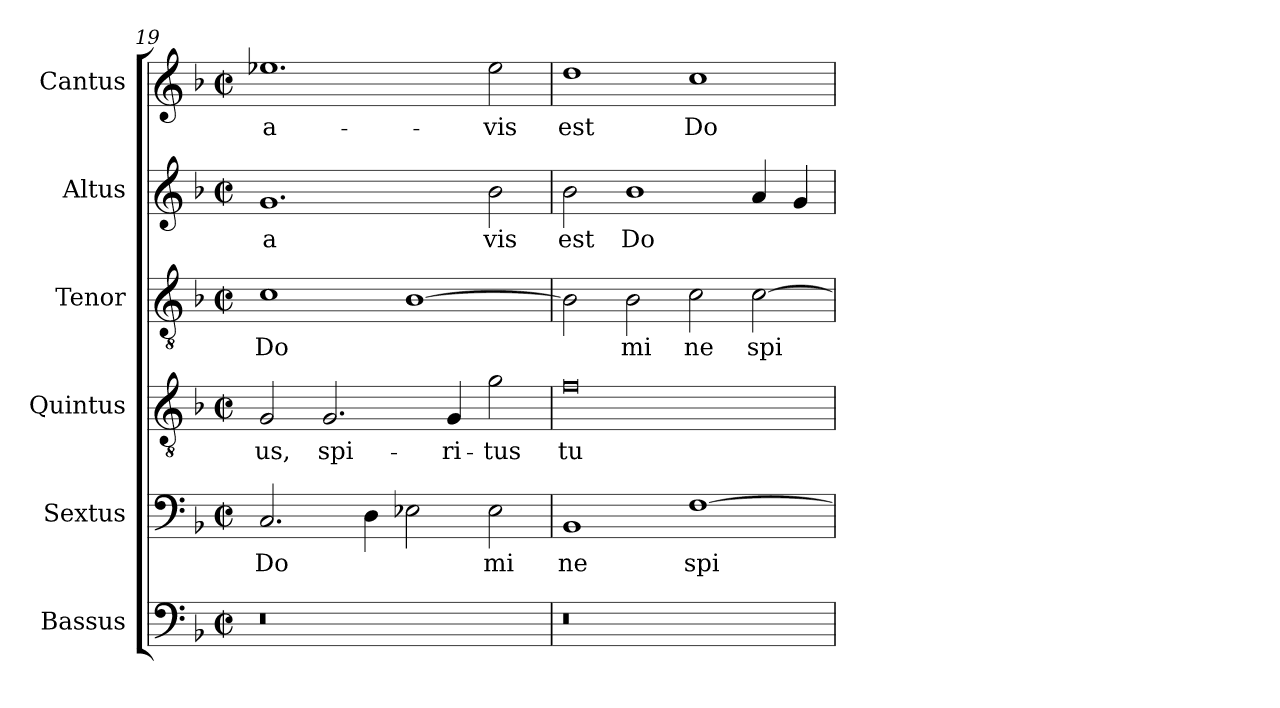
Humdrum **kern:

**kern	**kern	**text	**kern	**text	**kern	**text	**kern	**text	**kern	**text
*part6	*part5	*part5	*part4	*part4	*part3	*part3	*part2	*part2	*part1	*part1
*staff6	*staff5	*staff5	*staff4	*staff4	*staff3	*staff3	*staff2	*staff2	*staff1	*staff1
*I"Bassus	*I"Sextus	*	*I"Quintus	*	*I"Tenor	*	*I"Altus	*	*I"Cantus	*
*clefF4	*clefF4	*	*clefGv2	*	*clefGv2	*	*clefG2	*	*clefG2	*
*k[b-]	*k[b-]	*	*k[b-]	*	*k[b-]	*	*k[b-]	*	*k[b-]	*
*F:	*F:	*	*F:	*	*F:	*	*F:	*	*F:	*
*M2/2	*M2/2	*	*M2/2	*	*M2/2	*	*M2/2	*	*M2/2	*
*met(c|)	*met(c|)	*	*met(c|)	*	*met(c|)	*	*met(c|)	*	*met(c|)	*
=19	=19	=19	=19	=19	=19	=19	=19	=19	=19	=19
!	!	!LO:LY:b:cj	!	!LO:LY:b:cj	!	!LO:LY:b:cj	!	!LO:LY:b:cj	!	!LO:LY:b:cj
0r	2.C/	Do	2G/	-us,	1c	Do	1.g	a	1.ee-X	-a-
!	!	!	!	!LO:LY:b:cj	!	!	!	!	!	!
.	.	.	2.G/	spi-	.	.	.	.	.	.
!	!	!LO:LY:b:cj	!	!	!	!	!	!	!	!
.	4D\	.	.	.	.	.	.	.	.	.
!	!	!LO:LY:b:cj	!	!	!	!LO:LY:b:cj	!	!	!	!
.	2E-X\	.	.	.	[>1B-	.	.	.	.	.
!	!	!	!	!LO:LY:b:cj	!	!	!	!	!	!
.	.	.	4G/	-ri-	.	.	.	.	.	.
!	!	!LO:LY:b:cj	!	!LO:LY:b:cj	!	!	!	!LO:LY:b:cj	!	!LO:LY:b:cj
.	2E-\	mi	2g\	-tus	.	.	2b-\	vis	2ee-\	-vis
=20	=20	=20	=20	=20	=20	=20	=20	=20	=20	=20
!	!	!LO:LY:b:cj	!	!LO:LY:b:cj	!	!LO:LY:b:cj	!	!LO:LY:b:cj	!	!LO:LY:b:cj
0r	1BB-	ne	0f	tu-	2B-\]	.	2b-\	est	1dd	est
!	!	!	!	!	!	!LO:LY:b:cj	!	!LO:LY:b:cj	!	!
.	.	.	.	.	2B-\	mi	1b-	Do	.	.
!	!	!LO:LY:b:cj	!	!	!	!LO:LY:b:cj	!	!	!	!LO:LY:b:cj
.	[>1F	spi	.	.	2c\	ne	.	.	1cc	Do-
!	!	!	!	!	!	!LO:LY:b:cj	!	!LO:LY:b:cj	!	!
.	.	.	.	.	[>2c\	spi	4a/	.	.	.
!	!	!	!	!	!	!	!	!LO:LY:b:cj	!	!
.	.	.	.	.	.	.	4g/	.	.	.
=	=	=	=	=	=	=	=	=	=	=
*-	*-	*-	*-	*-	*-	*-	*-	*-	*-	*-
